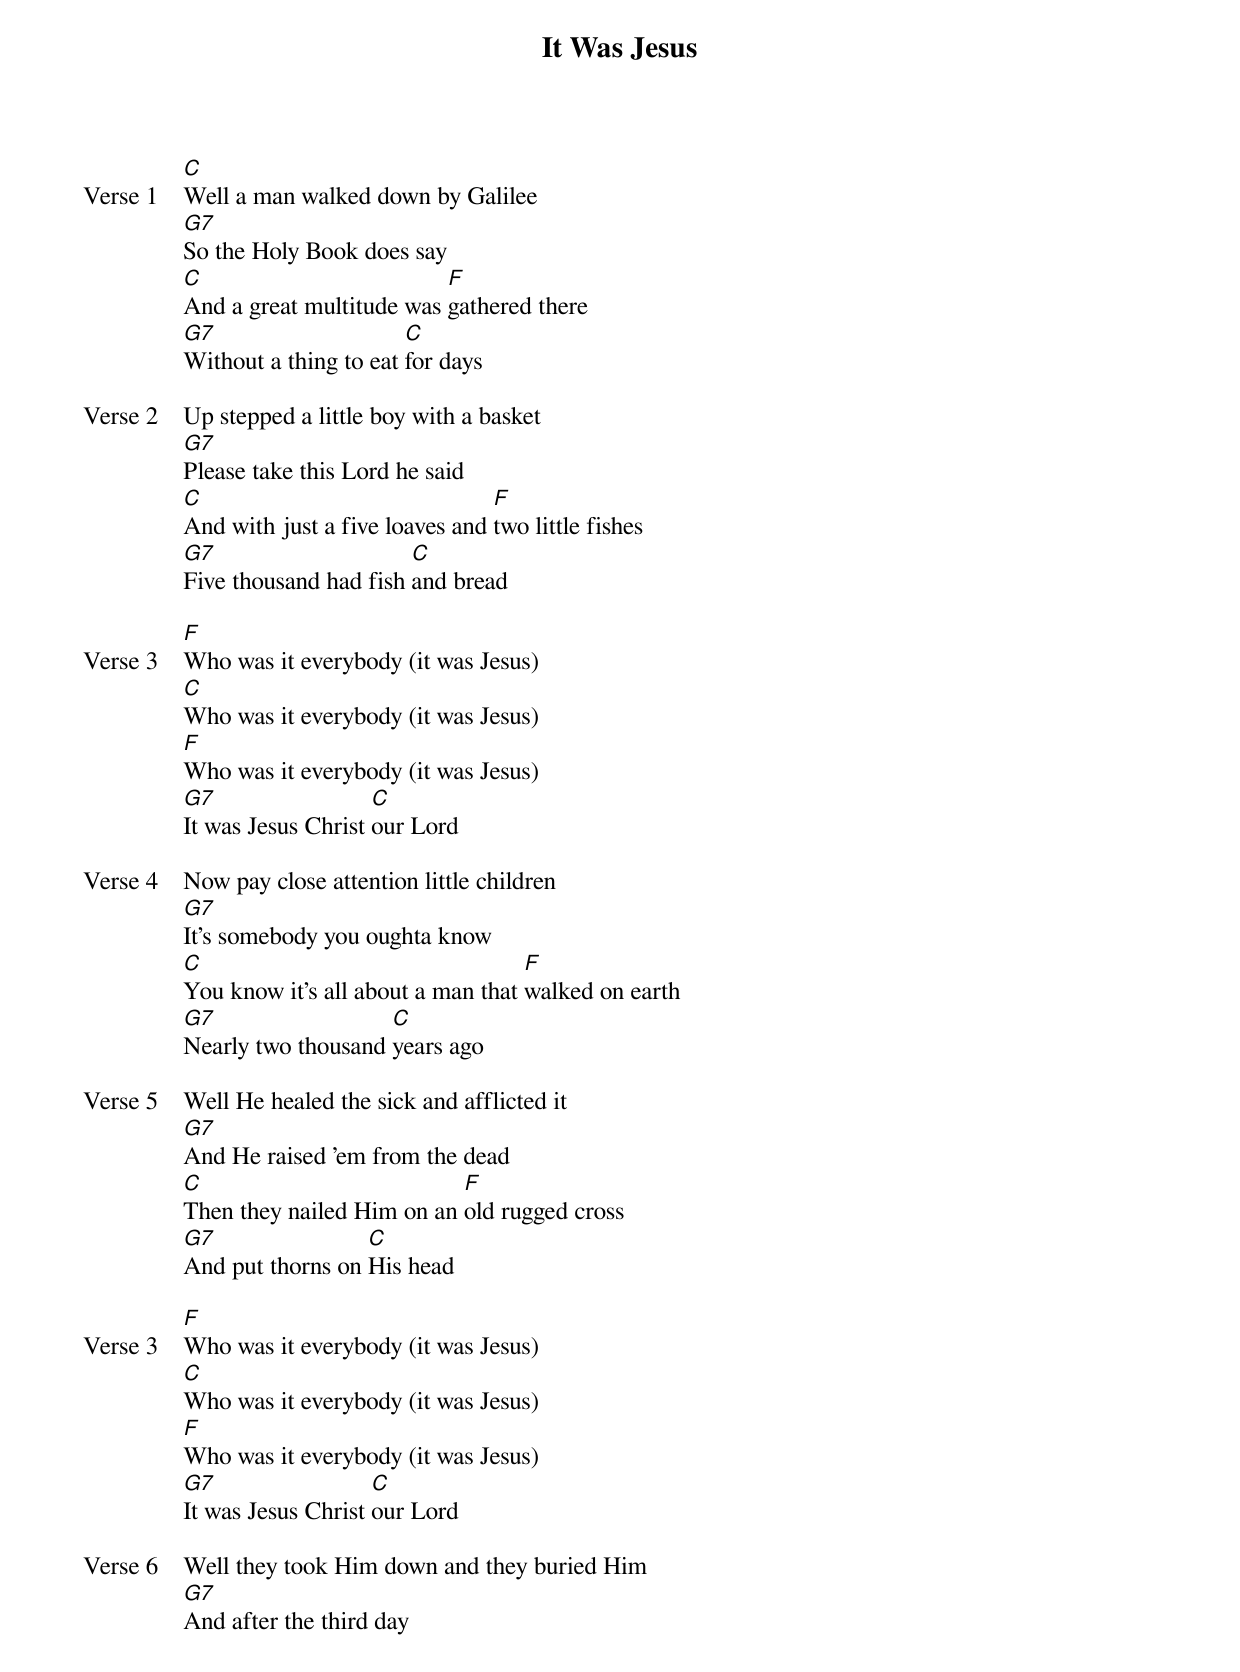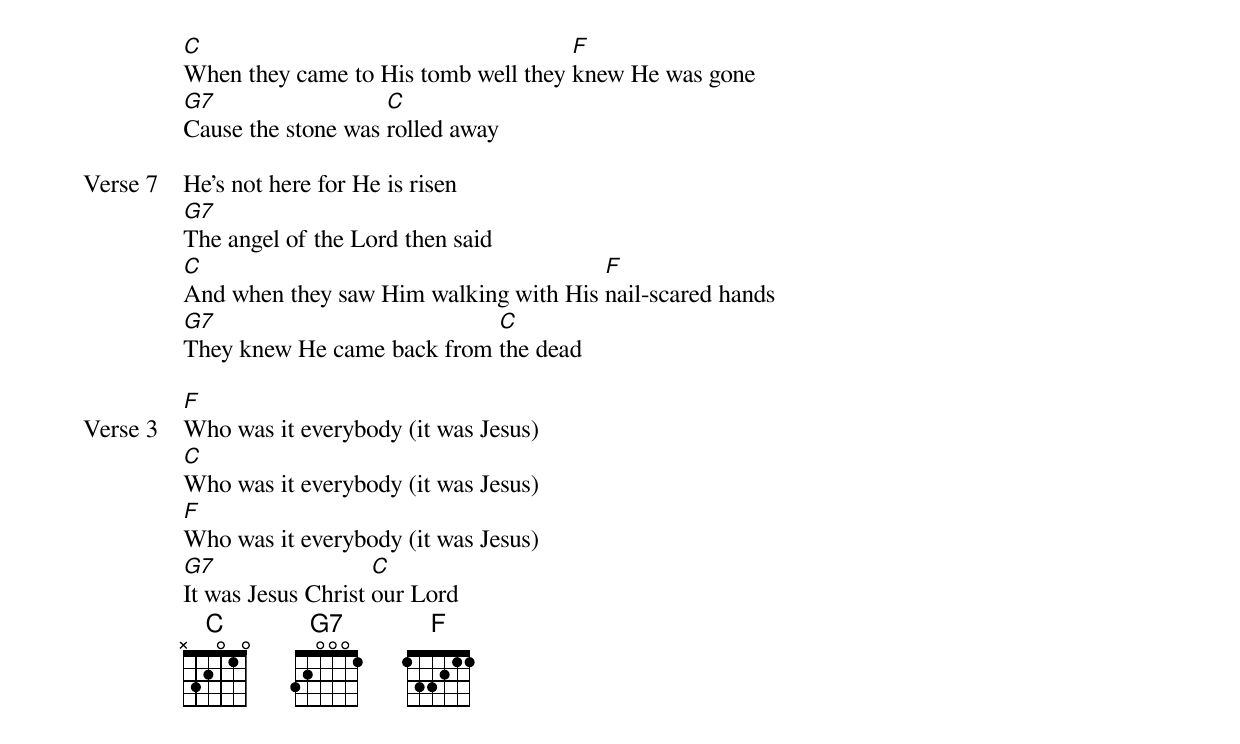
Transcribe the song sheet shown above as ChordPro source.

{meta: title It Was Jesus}
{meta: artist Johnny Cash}
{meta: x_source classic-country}
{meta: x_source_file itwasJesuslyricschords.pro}
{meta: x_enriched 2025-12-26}

{start_of_verse: Verse 1}
[C]Well a man walked down by Galilee
[G7]So the Holy Book does say
[C]And a great multitude was [F]gathered there
[G7]Without a thing to eat [C]for days
{end_of_verse}

{start_of_verse: Verse 2}
Up stepped a little boy with a basket
[G7]Please take this Lord he said
[C]And with just a five loaves and [F]two little fishes
[G7]Five thousand had fish [C]and bread
{end_of_verse}

{start_of_verse: Verse 3}
[F]Who was it everybody (it was Jesus)
[C]Who was it everybody (it was Jesus)
[F]Who was it everybody (it was Jesus)
[G7]It was Jesus Christ [C]our Lord
{end_of_verse}

{start_of_verse: Verse 4}
Now pay close attention little children
[G7]It's somebody you oughta know
[C]You know it's all about a man that [F]walked on earth
[G7]Nearly two thousand [C]years ago
{end_of_verse}

{start_of_verse: Verse 5}
Well He healed the sick and afflicted it
[G7]And He raised 'em from the dead
[C]Then they nailed Him on an [F]old rugged cross
[G7]And put thorns on [C]His head
{end_of_verse}

{start_of_verse: Verse 3}
[F]Who was it everybody (it was Jesus)
[C]Who was it everybody (it was Jesus)
[F]Who was it everybody (it was Jesus)
[G7]It was Jesus Christ [C]our Lord
{end_of_verse}

{start_of_verse: Verse 6}
Well they took Him down and they buried Him
[G7]And after the third day
[C]When they came to His tomb well they [F]knew He was gone
[G7]Cause the stone was [C]rolled away
{end_of_verse}

{start_of_verse: Verse 7}
He's not here for He is risen
[G7]The angel of the Lord then said
[C]And when they saw Him walking with His [F]nail-scared hands
[G7]They knew He came back from [C]the dead
{end_of_verse}

{start_of_verse: Verse 3}
[F]Who was it everybody (it was Jesus)
[C]Who was it everybody (it was Jesus)
[F]Who was it everybody (it was Jesus)
[G7]It was Jesus Christ [C]our Lord
{end_of_verse}
